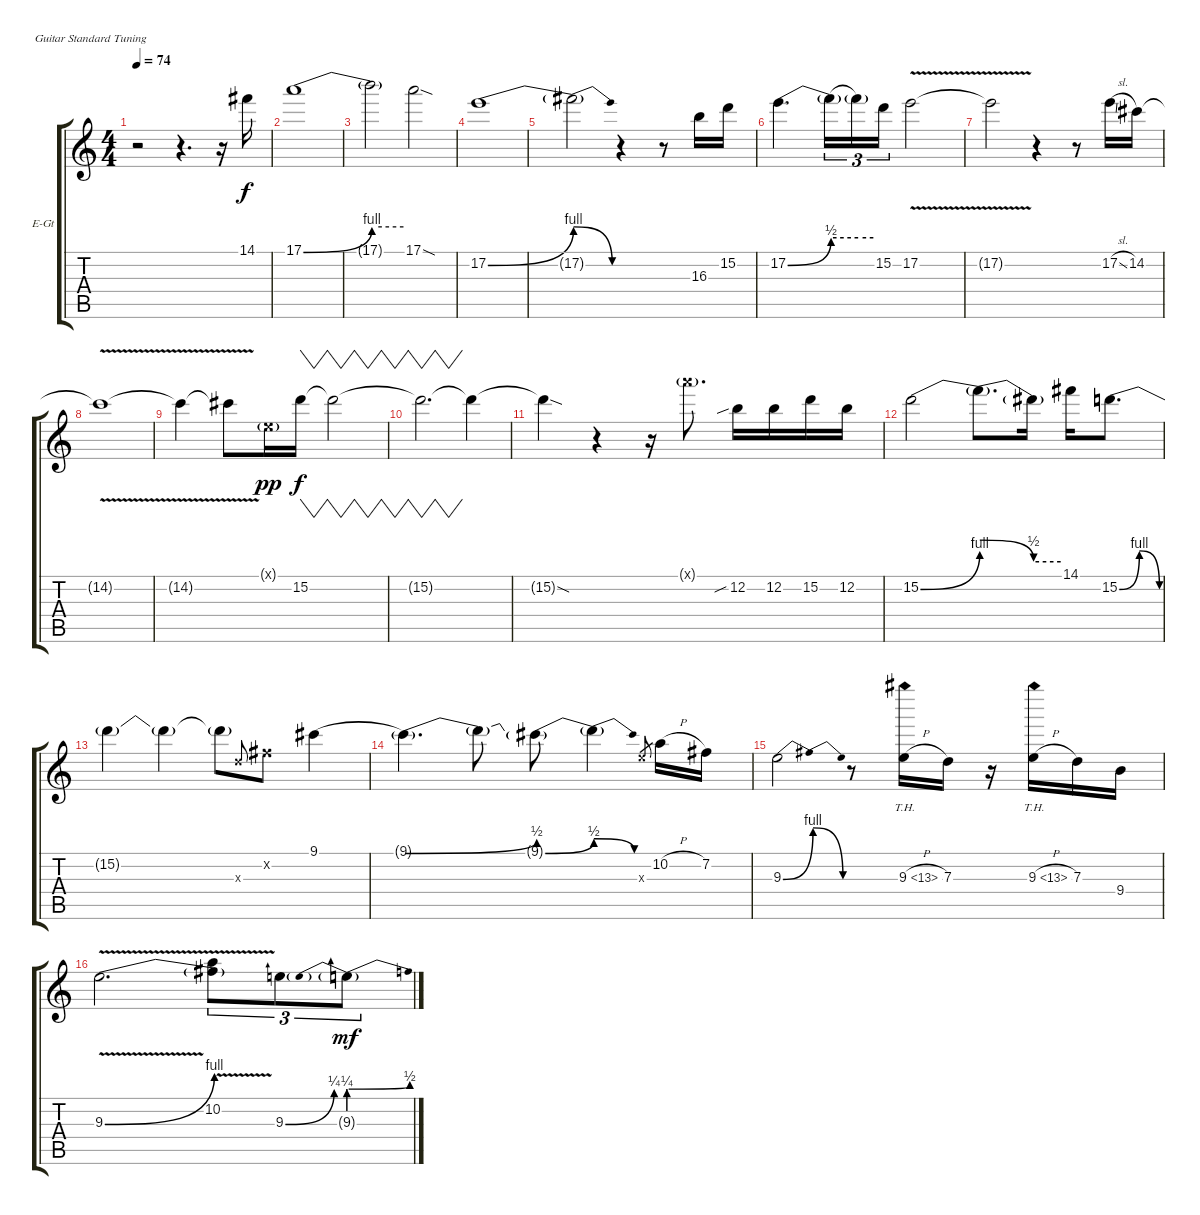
\bracketExtendMode groupsimilarinstruments
\firstSystemTrackNameOrientation horizontal
\otherSystemsTrackNameOrientation horizontal
\track ("Guitar" "E-Gt") {instrument overdrivenguitar}
\staff {score tabs}
\tuning (E4 B3 G3 D3 A2 E2)
\ts (4 4)
\beaming (8 2 2 2 2)
\tempo 74
\clef g2
\ks c
r.2{dy f instrument overdrivenguitar} r.4{d} r.16 14.1.16 |
17.1{be (bend 0 0 4.8 4)}.1 |
17.1{be (hold 0 4 60 4) t}.2 17.1{sod}.2 |
17.2{be (bend 0 0 7.8 4)}.1 |
17.2{be (release 0 4 60 0) t}.2 r.4 r.8 16.3.16 15.2.16 |
17.2{be (bend 0 0 60 2)}.4{d} 17.2{be (hold 0 2 60 2) t}.16{tu (3 2)} 17.2{be (hold 0 2 60 2) t}.16{tu (3 2)} 15.2.16{tu (3 2)} 17.2{v}.2 |
17.2{v t}.2 r.4 r.8 17.2{sl}.16 14.2.16 |
14.2{v t}.1 |
14.2{v t}.4 14.2{v t}.8 0.1{g x}.16{dy pp} 15.2.16{vw dy f} 15.2{t}.2{vw} |
15.2{t}.2{vw d} 15.2{t}.4 |
15.2{sod t}.4 r.4 r.16 17.1{g x}.8{d} 12.2{sib}.16 12.2.16 15.2.16 12.2.16 |
15.2{be (bend 0 0 11.4 4)}.2 15.2{be (release 0 6 60 2) t}.8{d} 15.2{be (hold 0 2 60 2) t}.16 14.1.16 15.2{be (bendrelease 0 0 9 4 52.8 4 59.4 0)}.8{d} |
15.2{t}.4 15.2{t}.4 15.2{t}.8 7.3{x}.8{gr onbeat} 7.2{x}.8 9.1{be (hold 0 0 60 0)}.4 |
9.1{be (bend 26.4 0 60 2) t}.4{d} 9.1{t}.8 9.1{be (bend 0 0 60 2) t}.8 9.1{be (release 0 2 60 0) t}.4 9.3{x}.8{gr} 10.2{h}.16 7.2.16 |
9.3{be (bendrelease 0 0 15 4 58.199999999999996 4 60 0)}.2 r.8 9.3{th 4 h}.16 7.3.16 r.16 9.3{th 4 h}.16 7.3.16 9.4.16 |
9.3{be (bend 16.8 0 47.4 4) v}.2{d} (10.2 9.3{v t}).8{tu (3 2)} 9.3{be (bend 0 0 3.5999999999999996 1)}.8{tu (3 2)} 9.3{be (prebendbend 0 1 12.6 2) g}.8{tu (3 2) dy mf}
